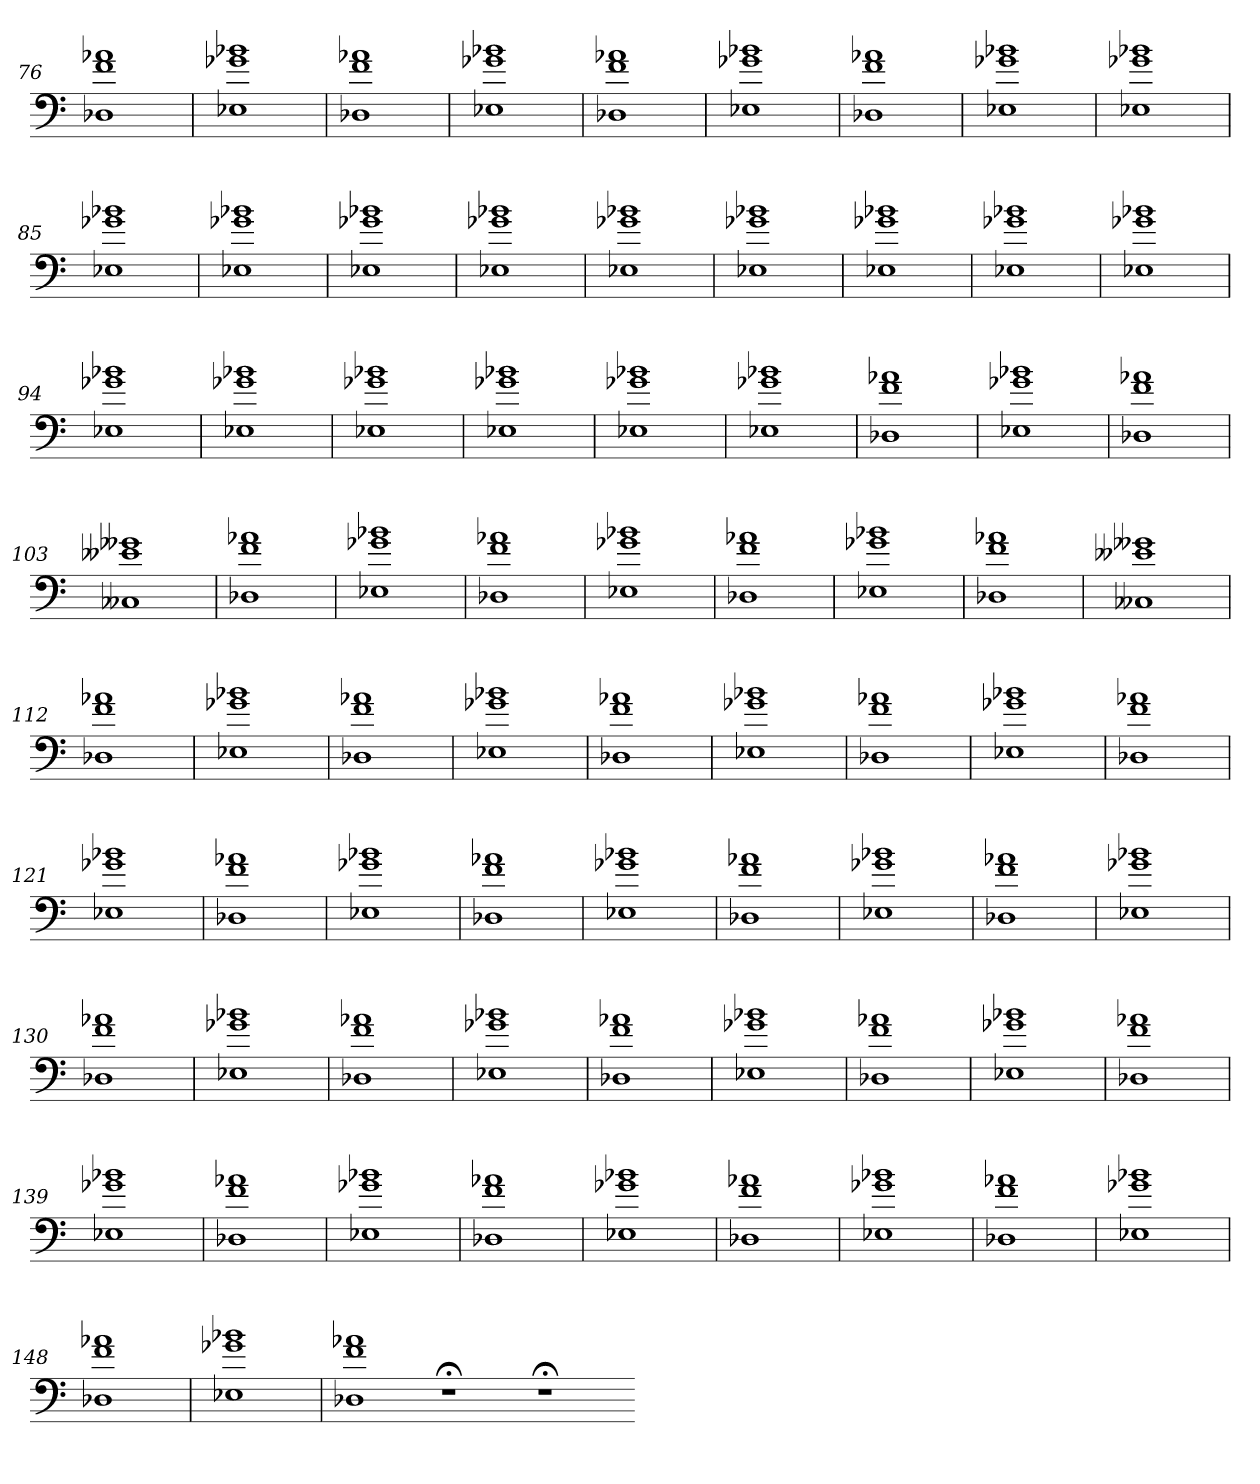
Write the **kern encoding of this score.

**kern
*part1
*staff1
=76
1D-X 1f 1a-X
=77
1E-X 1g-X 1b-X
=78
1D-X 1f 1a-X
=79
1E-X 1g-X 1b-X
=80
1D-X 1f 1a-X
=81
1E-X 1g-X 1b-X
=82
1D-X 1f 1a-X
=83
1E-X 1g-X 1b-X
=84
1E-X 1g-X 1b-X
=85
1E-X 1g-X 1b-X
=86
1E-X 1g-X 1b-X
=87
1E-X 1g-X 1b-X
=88
1E-X 1g-X 1b-X
=89
1E-X 1g-X 1b-X
=90
1E-X 1g-X 1b-X
=91
1E-X 1g-X 1b-X
=92
1E-X 1g-X 1b-X
=93
1E-X 1g-X 1b-X
=94
1E-X 1g-X 1b-X
=95
1E-X 1g-X 1b-X
=96
1E-X 1g-X 1b-X
=97
1E-X 1g-X 1b-X
=98
1E-X 1g-X 1b-X
=99
1E-X 1g-X 1b-X
=100
1D-X 1f 1a-X
=101
1E-X 1g-X 1b-X
=102
1D-X 1f 1a-X
=103
1C--X 1e--X 1g--X
=104
1D-X 1f 1a-X
=105
1E-X 1g-X 1b-X
=106
1D-X 1f 1a-X
=107
1E-X 1g-X 1b-X
=108
1D-X 1f 1a-X
=109
1E-X 1g-X 1b-X
=110
1D-X 1f 1a-X
=111
1C--X 1e--X 1g--X
=112
1D-X 1f 1a-X
=113
1E-X 1g-X 1b-X
=114
1D-X 1f 1a-X
=115
1E-X 1g-X 1b-X
=116
1D-X 1f 1a-X
=117
1E-X 1g-X 1b-X
=118
1D-X 1f 1a-X
=119
1E-X 1g-X 1b-X
=120
1D-X 1f 1a-X
=121
1E-X 1g-X 1b-X
=122
1D-X 1f 1a-X
=123
1E-X 1g-X 1b-X
=124
1D-X 1f 1a-X
=125
1E-X 1g-X 1b-X
=126
1D-X 1f 1a-X
=127
1E-X 1g-X 1b-X
=128
1D-X 1f 1a-X
=129
1E-X 1g-X 1b-X
=130
1D-X 1f 1a-X
=131
1E-X 1g-X 1b-X
=132
1D-X 1f 1a-X
=133
1E-X 1g-X 1b-X
=134
1D-X 1f 1a-X
=135
1E-X 1g-X 1b-X
=136
1D-X 1f 1a-X
=137
1E-X 1g-X 1b-X
=138
1D-X 1f 1a-X
=139
1E-X 1g-X 1b-X
=140
1D-X 1f 1a-X
=141
1E-X 1g-X 1b-X
=142
1D-X 1f 1a-X
=143
1E-X 1g-X 1b-X
=144
1D-X 1f 1a-X
=145
1E-X 1g-X 1b-X
=146
1D-X 1f 1a-X
=147
1E-X 1g-X 1b-X
=148
1D-X 1f 1a-X
=149
1E-X 1g-X 1b-X
=150
1D-X 1f 1a-X
1r;<
1r;<
=-
*-
